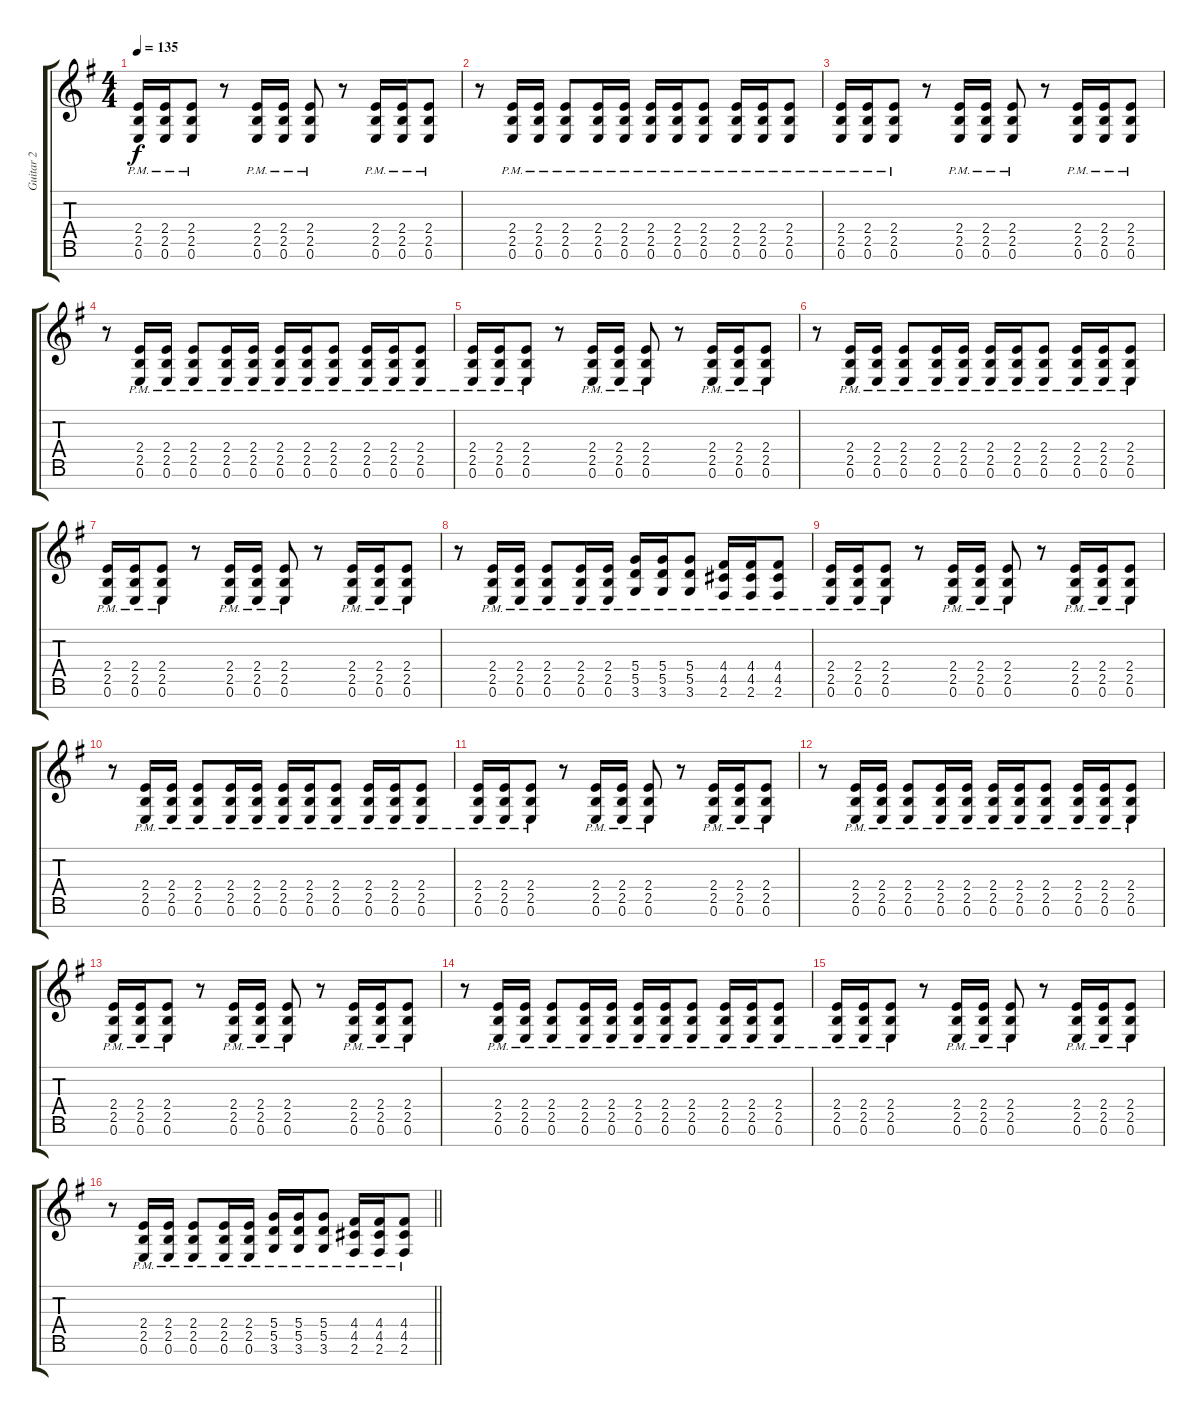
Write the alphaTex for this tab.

\track ("Guitar 2" "Guitar 2") {instrument distortionguitar}
\staff {score tabs}
\tuning (E4 B3 G3 D3 A2 E2 B1) {hide}
\ts (4 4)
\tempo 135
\clef g2
\ks eminor
(2.4{pm} 2.5{pm} 0.6{pm}).16{dy f} (2.4{pm} 2.5{pm} 0.6{pm}).16 (2.4{pm} 2.5{pm} 0.6{pm}).8 r.8 (2.4{pm} 2.5{pm} 0.6{pm}).16 (2.4{pm} 2.5{pm} 0.6{pm}).16 (2.4{pm} 2.5{pm} 0.6{pm}).8 r.8 (2.4{pm} 2.5{pm} 0.6{pm}).16 (2.4{pm} 2.5{pm} 0.6{pm}).16 (2.4{pm} 2.5{pm} 0.6{pm}).8 |
r.8 (2.4{pm} 2.5{pm} 0.6{pm}).16 (2.4{pm} 2.5{pm} 0.6{pm}).16 (2.4{pm} 2.5{pm} 0.6{pm}).8 (2.4{pm} 2.5{pm} 0.6{pm}).16 (2.4{pm} 2.5{pm} 0.6{pm}).16 (2.4{pm} 2.5{pm} 0.6{pm}).16 (2.4{pm} 2.5{pm} 0.6{pm}).16 (2.4{pm} 2.5{pm} 0.6{pm}).8 (2.4{pm} 2.5{pm} 0.6{pm}).16 (2.4{pm} 2.5{pm} 0.6{pm}).16 (2.4{pm} 2.5{pm} 0.6{pm}).8 |
(2.4{pm} 2.5{pm} 0.6{pm}).16 (2.4{pm} 2.5{pm} 0.6{pm}).16 (2.4{pm} 2.5{pm} 0.6{pm}).8 r.8 (2.4{pm} 2.5{pm} 0.6{pm}).16 (2.4{pm} 2.5{pm} 0.6{pm}).16 (2.4{pm} 2.5{pm} 0.6{pm}).8 r.8 (2.4{pm} 2.5{pm} 0.6{pm}).16 (2.4{pm} 2.5{pm} 0.6{pm}).16 (2.4{pm} 2.5{pm} 0.6{pm}).8 |
r.8 (2.4{pm} 2.5{pm} 0.6{pm}).16 (2.4{pm} 2.5{pm} 0.6{pm}).16 (2.4{pm} 2.5{pm} 0.6{pm}).8 (2.4{pm} 2.5{pm} 0.6{pm}).16 (2.4{pm} 2.5{pm} 0.6{pm}).16 (2.4{pm} 2.5{pm} 0.6{pm}).16 (2.4{pm} 2.5{pm} 0.6{pm}).16 (2.4{pm} 2.5{pm} 0.6{pm}).8 (2.4{pm} 2.5{pm} 0.6{pm}).16 (2.4{pm} 2.5{pm} 0.6{pm}).16 (2.4{pm} 2.5{pm} 0.6{pm}).8 |
(2.4{pm} 2.5{pm} 0.6{pm}).16 (2.4{pm} 2.5{pm} 0.6{pm}).16 (2.4{pm} 2.5{pm} 0.6{pm}).8 r.8 (2.4{pm} 2.5{pm} 0.6{pm}).16 (2.4{pm} 2.5{pm} 0.6{pm}).16 (2.4{pm} 2.5{pm} 0.6{pm}).8 r.8 (2.4{pm} 2.5{pm} 0.6{pm}).16 (2.4{pm} 2.5{pm} 0.6{pm}).16 (2.4{pm} 2.5{pm} 0.6{pm}).8 |
r.8 (2.4{pm} 2.5{pm} 0.6{pm}).16 (2.4{pm} 2.5{pm} 0.6{pm}).16 (2.4{pm} 2.5{pm} 0.6{pm}).8 (2.4{pm} 2.5{pm} 0.6{pm}).16 (2.4{pm} 2.5{pm} 0.6{pm}).16 (2.4{pm} 2.5{pm} 0.6{pm}).16 (2.4{pm} 2.5{pm} 0.6{pm}).16 (2.4{pm} 2.5{pm} 0.6{pm}).8 (2.4{pm} 2.5{pm} 0.6{pm}).16 (2.4{pm} 2.5{pm} 0.6{pm}).16 (2.4{pm} 2.5{pm} 0.6{pm}).8 |
(2.4{pm} 2.5{pm} 0.6{pm}).16 (2.4{pm} 2.5{pm} 0.6{pm}).16 (2.4{pm} 2.5{pm} 0.6{pm}).8 r.8 (2.4{pm} 2.5{pm} 0.6{pm}).16 (2.4{pm} 2.5{pm} 0.6{pm}).16 (2.4{pm} 2.5{pm} 0.6{pm}).8 r.8 (2.4{pm} 2.5{pm} 0.6{pm}).16 (2.4{pm} 2.5{pm} 0.6{pm}).16 (2.4{pm} 2.5{pm} 0.6{pm}).8 |
r.8 (2.4{pm} 2.5{pm} 0.6{pm}).16 (2.4{pm} 2.5{pm} 0.6{pm}).16 (2.4{pm} 2.5{pm} 0.6{pm}).8 (2.4{pm} 2.5{pm} 0.6{pm}).16 (2.4{pm} 2.5{pm} 0.6{pm}).16 (5.4{pm} 5.5{pm} 3.6{pm}).16 (5.4{pm} 5.5{pm} 3.6{pm}).16 (5.4{pm} 5.5{pm} 3.6{pm}).8 (4.4{pm} 4.5{pm} 2.6{pm}).16 (4.4{pm} 4.5{pm} 2.6{pm}).16 (4.4{pm} 4.5{pm} 2.6{pm}).8 |
(2.4{pm} 2.5{pm} 0.6{pm}).16 (2.4{pm} 2.5{pm} 0.6{pm}).16 (2.4{pm} 2.5{pm} 0.6{pm}).8 r.8 (2.4{pm} 2.5{pm} 0.6{pm}).16 (2.4{pm} 2.5{pm} 0.6{pm}).16 (2.4{pm} 2.5{pm} 0.6{pm}).8 r.8 (2.4{pm} 2.5{pm} 0.6{pm}).16 (2.4{pm} 2.5{pm} 0.6{pm}).16 (2.4{pm} 2.5{pm} 0.6{pm}).8 |
r.8 (2.4{pm} 2.5{pm} 0.6{pm}).16 (2.4{pm} 2.5{pm} 0.6{pm}).16 (2.4{pm} 2.5{pm} 0.6{pm}).8 (2.4{pm} 2.5{pm} 0.6{pm}).16 (2.4{pm} 2.5{pm} 0.6{pm}).16 (2.4{pm} 2.5{pm} 0.6{pm}).16 (2.4{pm} 2.5{pm} 0.6{pm}).16 (2.4{pm} 2.5{pm} 0.6{pm}).8 (2.4{pm} 2.5{pm} 0.6{pm}).16 (2.4{pm} 2.5{pm} 0.6{pm}).16 (2.4{pm} 2.5{pm} 0.6{pm}).8 |
(2.4{pm} 2.5{pm} 0.6{pm}).16 (2.4{pm} 2.5{pm} 0.6{pm}).16 (2.4{pm} 2.5{pm} 0.6{pm}).8 r.8 (2.4{pm} 2.5{pm} 0.6{pm}).16 (2.4{pm} 2.5{pm} 0.6{pm}).16 (2.4{pm} 2.5{pm} 0.6{pm}).8 r.8 (2.4{pm} 2.5{pm} 0.6{pm}).16 (2.4{pm} 2.5{pm} 0.6{pm}).16 (2.4{pm} 2.5{pm} 0.6{pm}).8 |
r.8 (2.4{pm} 2.5{pm} 0.6{pm}).16 (2.4{pm} 2.5{pm} 0.6{pm}).16 (2.4{pm} 2.5{pm} 0.6{pm}).8 (2.4{pm} 2.5{pm} 0.6{pm}).16 (2.4{pm} 2.5{pm} 0.6{pm}).16 (2.4{pm} 2.5{pm} 0.6{pm}).16 (2.4{pm} 2.5{pm} 0.6{pm}).16 (2.4{pm} 2.5{pm} 0.6{pm}).8 (2.4{pm} 2.5{pm} 0.6{pm}).16 (2.4{pm} 2.5{pm} 0.6{pm}).16 (2.4{pm} 2.5{pm} 0.6{pm}).8 |
(2.4{pm} 2.5{pm} 0.6{pm}).16 (2.4{pm} 2.5{pm} 0.6{pm}).16 (2.4{pm} 2.5{pm} 0.6{pm}).8 r.8 (2.4{pm} 2.5{pm} 0.6{pm}).16 (2.4{pm} 2.5{pm} 0.6{pm}).16 (2.4{pm} 2.5{pm} 0.6{pm}).8 r.8 (2.4{pm} 2.5{pm} 0.6{pm}).16 (2.4{pm} 2.5{pm} 0.6{pm}).16 (2.4{pm} 2.5{pm} 0.6{pm}).8 |
r.8 (2.4{pm} 2.5{pm} 0.6{pm}).16 (2.4{pm} 2.5{pm} 0.6{pm}).16 (2.4{pm} 2.5{pm} 0.6{pm}).8 (2.4{pm} 2.5{pm} 0.6{pm}).16 (2.4{pm} 2.5{pm} 0.6{pm}).16 (2.4{pm} 2.5{pm} 0.6{pm}).16 (2.4{pm} 2.5{pm} 0.6{pm}).16 (2.4{pm} 2.5{pm} 0.6{pm}).8 (2.4{pm} 2.5{pm} 0.6{pm}).16 (2.4{pm} 2.5{pm} 0.6{pm}).16 (2.4{pm} 2.5{pm} 0.6{pm}).8 |
(2.4{pm} 2.5{pm} 0.6{pm}).16 (2.4{pm} 2.5{pm} 0.6{pm}).16 (2.4{pm} 2.5{pm} 0.6{pm}).8 r.8 (2.4{pm} 2.5{pm} 0.6{pm}).16 (2.4{pm} 2.5{pm} 0.6{pm}).16 (2.4{pm} 2.5{pm} 0.6{pm}).8 r.8 (2.4{pm} 2.5{pm} 0.6{pm}).16 (2.4{pm} 2.5{pm} 0.6{pm}).16 (2.4{pm} 2.5{pm} 0.6{pm}).8 |
\barLineRight lightlight
r.8 (2.4{pm} 2.5{pm} 0.6{pm}).16 (2.4{pm} 2.5{pm} 0.6{pm}).16 (2.4{pm} 2.5{pm} 0.6{pm}).8 (2.4{pm} 2.5{pm} 0.6{pm}).16 (2.4{pm} 2.5{pm} 0.6{pm}).16 (5.4{pm} 5.5{pm} 3.6{pm}).16 (5.4{pm} 5.5{pm} 3.6{pm}).16 (5.4{pm} 5.5{pm} 3.6{pm}).8 (4.4{pm} 4.5{pm} 2.6{pm}).16 (4.4{pm} 4.5{pm} 2.6{pm}).16 (4.4{pm} 4.5{pm} 2.6{pm}).8
